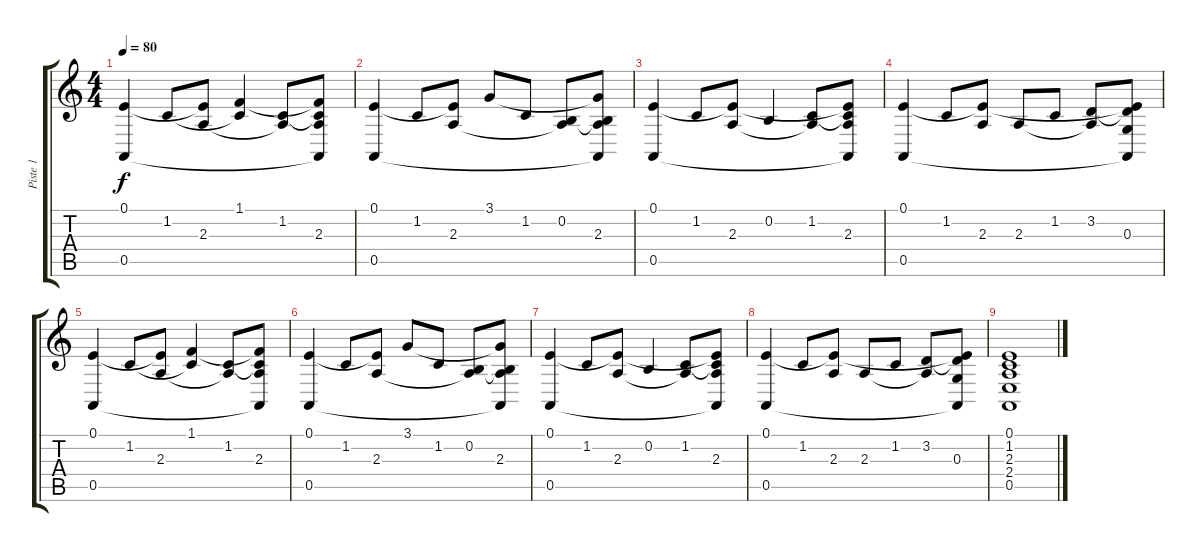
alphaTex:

\track ("Piste 1" "Piste 1") {instrument acousticgrandpiano}
\staff {score tabs}
\tuning (E4 B3 G3 D3 A2 E2) {hide}
\ts (4 4)
\tempo 80
\clef g2
\ks c
(0.1 0.5).4{dy f} 1.2.8 (0.1{t} 2.3).8 (1.1 1.2{t}).4 (1.2 2.3{t}).8 (1.1{t} 1.2{t} 2.3 0.5{t}).8 |
(0.1 0.5).4 1.2.8 (0.1{t} 2.3).8 3.1.8 1.2.8 (0.2 2.3{t}).8 (3.1{t} 0.2{t} 2.3 0.5{t}).8 |
(0.1 0.5).4 1.2.8 (0.1{t} 2.3).8 0.2.4 (1.2 2.3{t}).8 (0.1{t} 1.2{t} 2.3 0.5{t}).8 |
(0.1 0.5).4 1.2.8 (0.1{t} 2.3).8 2.3.8 1.2.8 (3.2 2.3{t}).8 (0.1{t} 3.2{t} 0.3 0.5{t}).8 |
(0.1 0.5).4 1.2.8 (0.1{t} 2.3).8 (1.1 1.2{t}).4 (1.2 2.3{t}).8 (1.1{t} 1.2{t} 2.3 0.5{t}).8 |
(0.1 0.5).4 1.2.8 (0.1{t} 2.3).8 3.1.8 1.2.8 (0.2 2.3{t}).8 (3.1{t} 0.2{t} 2.3 0.5{t}).8 |
(0.1 0.5).4 1.2.8 (0.1{t} 2.3).8 0.2.4 (1.2 2.3{t}).8 (0.1{t} 1.2{t} 2.3 0.5{t}).8 |
(0.1 0.5).4 1.2.8 (0.1{t} 2.3).8 2.3.8 1.2.8 (3.2 2.3{t}).8 (0.1{t} 3.2{t} 0.3 0.5{t}).8 |
(0.1 1.2 2.3 2.4 0.5).1
